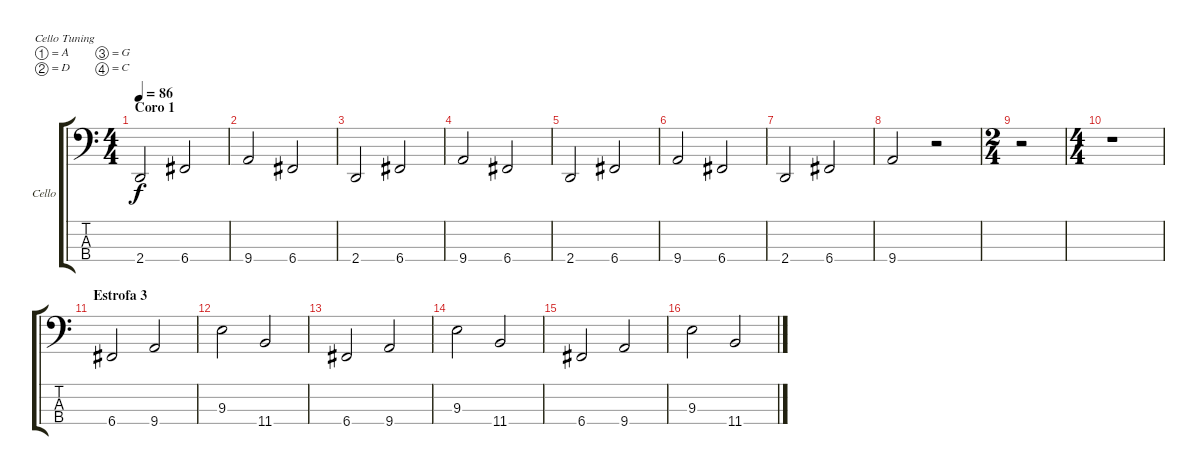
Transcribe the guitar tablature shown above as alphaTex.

\defaultSystemsLayout 4
\bracketExtendMode groupsimilarinstruments
\firstSystemTrackNameOrientation horizontal
\otherSystemsTrackNameOrientation horizontal
\track ("Cello" "Cello") {instrument cello}
\staff {score tabs}
\tuning (A3 D3 G2 C2)
\ts (4 4)
\section ("" "Coro 1")
\tempo 86
\clef f4
\ks c
2.4.2{dy f} 6.4.2 |
9.4.2 6.4.2 |
2.4.2 6.4.2 |
9.4.2 6.4.2 |
2.4.2 6.4.2 |
9.4.2 6.4.2 |
2.4.2 6.4.2 |
9.4.2 r.2 |
\ts (2 4)
r.2 |
\ts (4 4)
r.1 |
\section ("" "Estrofa 3")
6.4.2 9.4.2 |
9.3.2 11.4.2 |
6.4.2 9.4.2 |
9.3.2 11.4.2 |
6.4.2 9.4.2 |
9.3.2 11.4.2
